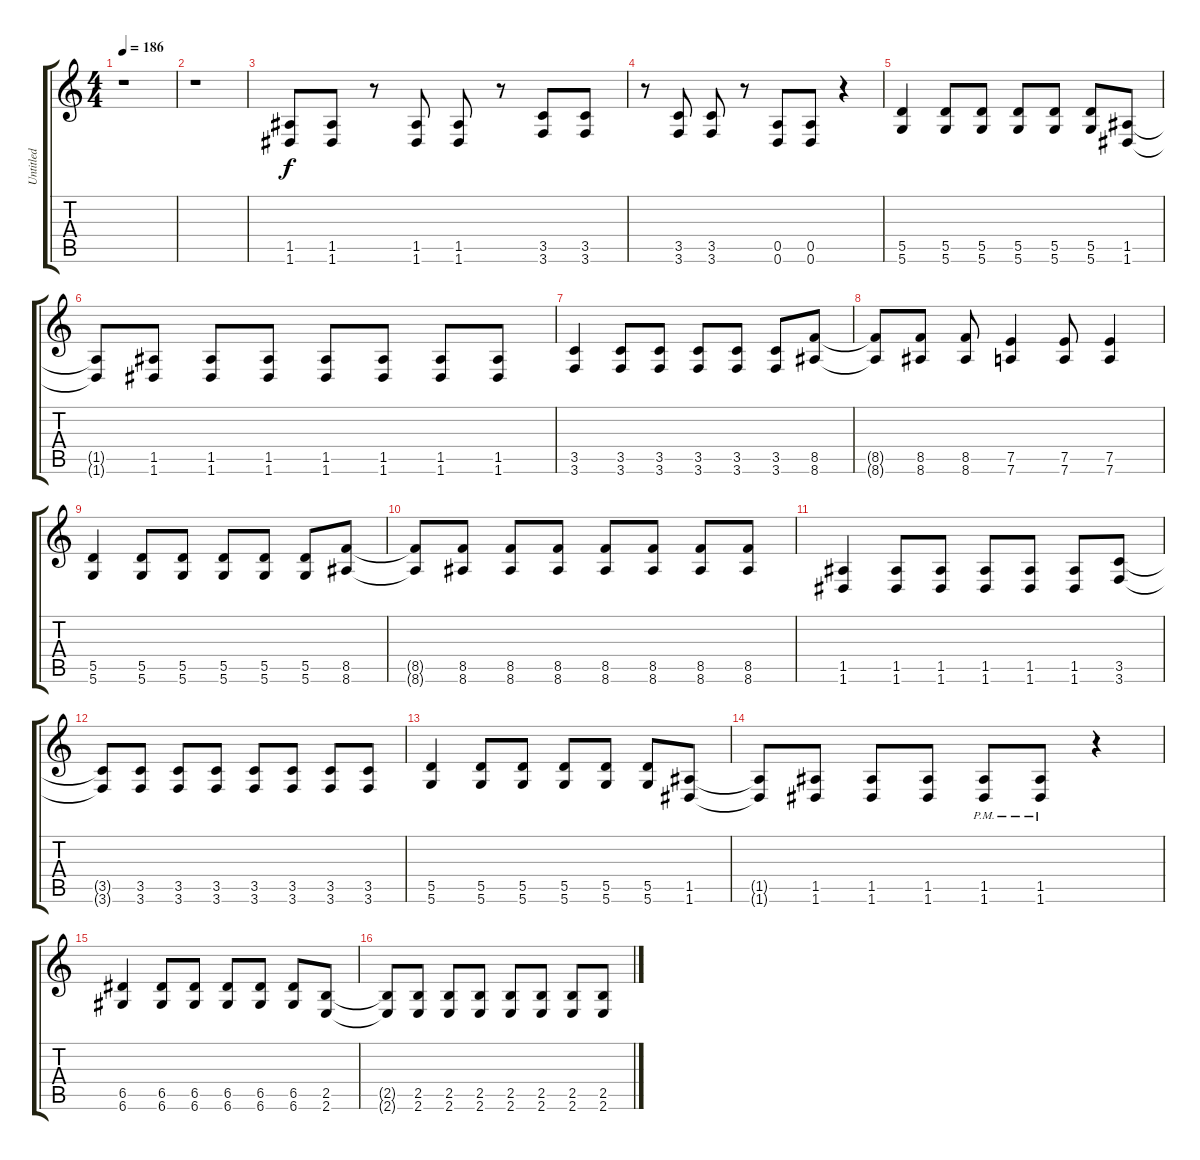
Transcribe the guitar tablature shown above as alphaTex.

\track ("Untitled" "Untitled") {instrument overdrivenguitar}
\staff {score tabs}
\tuning (E4 B3 G3 D3 A2 D2) {hide}
\ts (4 4)
\tempo 186
\clef g2
\ks c
r.1{dy f} |
r.1 |
(1.5 1.6).8 (1.5 1.6).8 r.8 (1.5 1.6).8 (1.5 1.6).8 r.8 (3.5 3.6).8 (3.5 3.6).8 |
r.8 (3.5 3.6).8 (3.5 3.6).8 r.8 (0.5 0.6).8 (0.5 0.6).8 r.4 |
(5.5 5.6).4 (5.5 5.6).8 (5.5 5.6).8 (5.5 5.6).8 (5.5 5.6).8 (5.5 5.6).8 (1.5 1.6).8 |
(1.5{t} 1.6{t}).8 (1.5 1.6).8 (1.5 1.6).8 (1.5 1.6).8 (1.5 1.6).8 (1.5 1.6).8 (1.5 1.6).8 (1.5 1.6).8 |
(3.5 3.6).4 (3.5 3.6).8 (3.5 3.6).8 (3.5 3.6).8 (3.5 3.6).8 (3.5 3.6).8 (8.5 8.6).8 |
(8.5{t} 8.6{t}).8 (8.5 8.6).8 (8.5 8.6).8 (7.5 7.6).4 (7.5 7.6).8 (7.5 7.6).4 |
(5.5 5.6).4 (5.5 5.6).8 (5.5 5.6).8 (5.5 5.6).8 (5.5 5.6).8 (5.5 5.6).8 (8.5 8.6).8 |
(8.5{t} 8.6{t}).8 (8.5 8.6).8 (8.5 8.6).8 (8.5 8.6).8 (8.5 8.6).8 (8.5 8.6).8 (8.5 8.6).8 (8.5 8.6).8 |
(1.5 1.6).4 (1.5 1.6).8 (1.5 1.6).8 (1.5 1.6).8 (1.5 1.6).8 (1.5 1.6).8 (3.5 3.6).8 |
(3.5{t} 3.6{t}).8 (3.5 3.6).8 (3.5 3.6).8 (3.5 3.6).8 (3.5 3.6).8 (3.5 3.6).8 (3.5 3.6).8 (3.5 3.6).8 |
(5.5 5.6).4 (5.5 5.6).8 (5.5 5.6).8 (5.5 5.6).8 (5.5 5.6).8 (5.5 5.6).8 (1.5 1.6).8 |
(1.5{t} 1.6{t}).8 (1.5 1.6).8 (1.5 1.6).8 (1.5 1.6).8 (1.5{pm} 1.6{pm}).8 (1.5{pm} 1.6{pm}).8 r.4 |
(6.5 6.6).4 (6.5 6.6).8 (6.5 6.6).8 (6.5 6.6).8 (6.5 6.6).8 (6.5 6.6).8 (2.5 2.6).8 |
(2.5{t} 2.6{t}).8 (2.5 2.6).8 (2.5 2.6).8 (2.5 2.6).8 (2.5 2.6).8 (2.5 2.6).8 (2.5 2.6).8 (2.5 2.6).8
